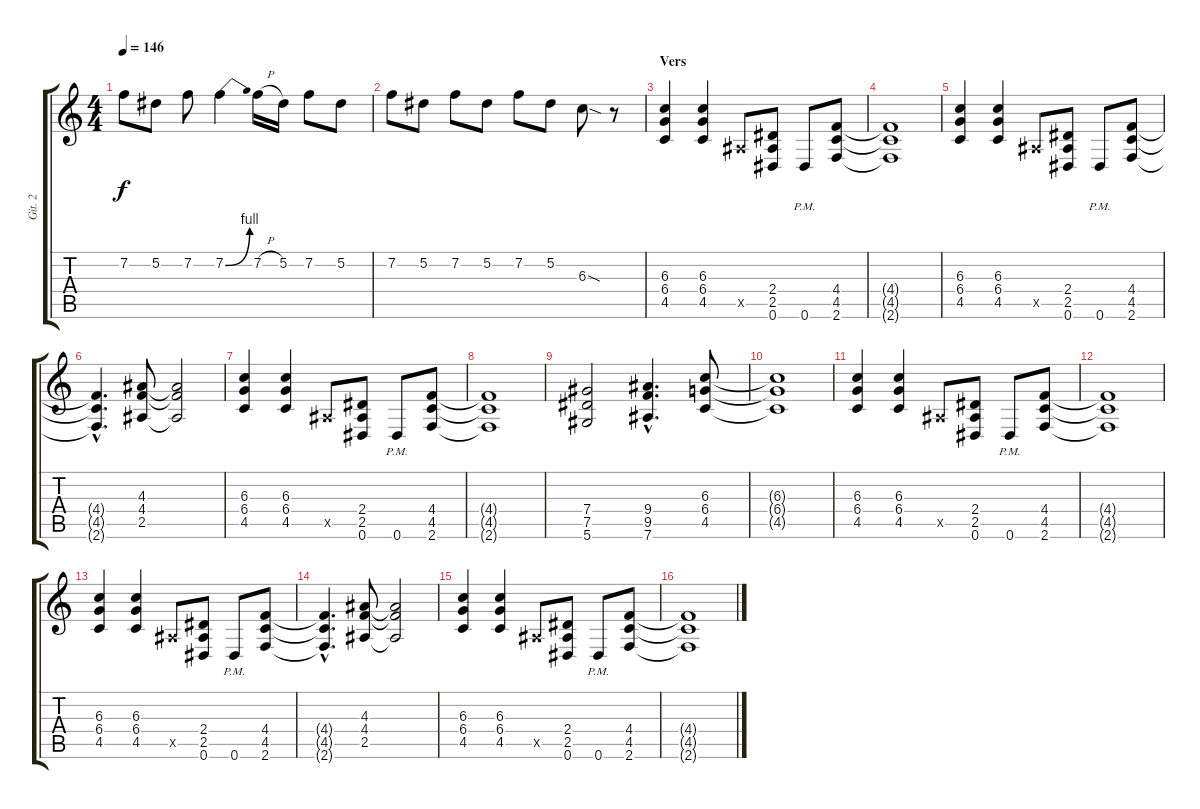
\track ("Git. 2" "Git. 2") {instrument distortionguitar}
\staff {score tabs}
\tuning (Eb4 Bb3 Gb3 Db3 Ab2 Eb2) {hide}
\ts (4 4)
\tempo 146
\clef g2
\ks c
7.2.8{dy f} 5.2.8 7.2.8 7.2{be (bend 0 0 60 4)}.4 7.2{h}.16 5.2.16 7.2.8 5.2.8 |
7.2.8 5.2.8 7.2.8 5.2.8 7.2.8 5.2.8 6.3{sod}.8 r.8 |
\section ("" "Vers")
(6.3 6.4 4.5).4 (6.3 6.4 4.5).4 2.5{x}.8 (2.4 2.5 0.6).8 0.6{pm}.8 (4.4 4.5 2.6).8 |
(4.4{t} 4.5{t} 2.6{t}).1 |
(6.3 6.4 4.5).4 (6.3 6.4 4.5).4 2.5{x}.8 (2.4 2.5 0.6).8 0.6{pm}.8 (4.4 4.5 2.6).8 |
(4.4{hac t} 4.5{hac t} 2.6{hac t}).4{d} (4.3 4.4 2.5).8 (4.3{t} 4.4{t} 2.5{t}).2 |
(6.3 6.4 4.5).4 (6.3 6.4 4.5).4 2.5{x}.8 (2.4 2.5 0.6).8 0.6{pm}.8 (4.4 4.5 2.6).8 |
(4.4{t} 4.5{t} 2.6{t}).1 |
(7.4 7.5 5.6).2 (9.4{hac} 9.5{hac} 7.6{hac}).4{d} (6.3 6.4 4.5).8 |
(6.3{t} 6.4{t} 4.5{t}).1 |
(6.3 6.4 4.5).4 (6.3 6.4 4.5).4 2.5{x}.8 (2.4 2.5 0.6).8 0.6{pm}.8 (4.4 4.5 2.6).8 |
(4.4{t} 4.5{t} 2.6{t}).1 |
(6.3 6.4 4.5).4 (6.3 6.4 4.5).4 2.5{x}.8 (2.4 2.5 0.6).8 0.6{pm}.8 (4.4 4.5 2.6).8 |
(4.4{hac t} 4.5{hac t} 2.6{hac t}).4{d} (4.3 4.4 2.5).8 (4.3{t} 4.4{t} 2.5{t}).2 |
(6.3 6.4 4.5).4 (6.3 6.4 4.5).4 2.5{x}.8 (2.4 2.5 0.6).8 0.6{pm}.8 (4.4 4.5 2.6).8 |
(4.4{t} 4.5{t} 2.6{t}).1
